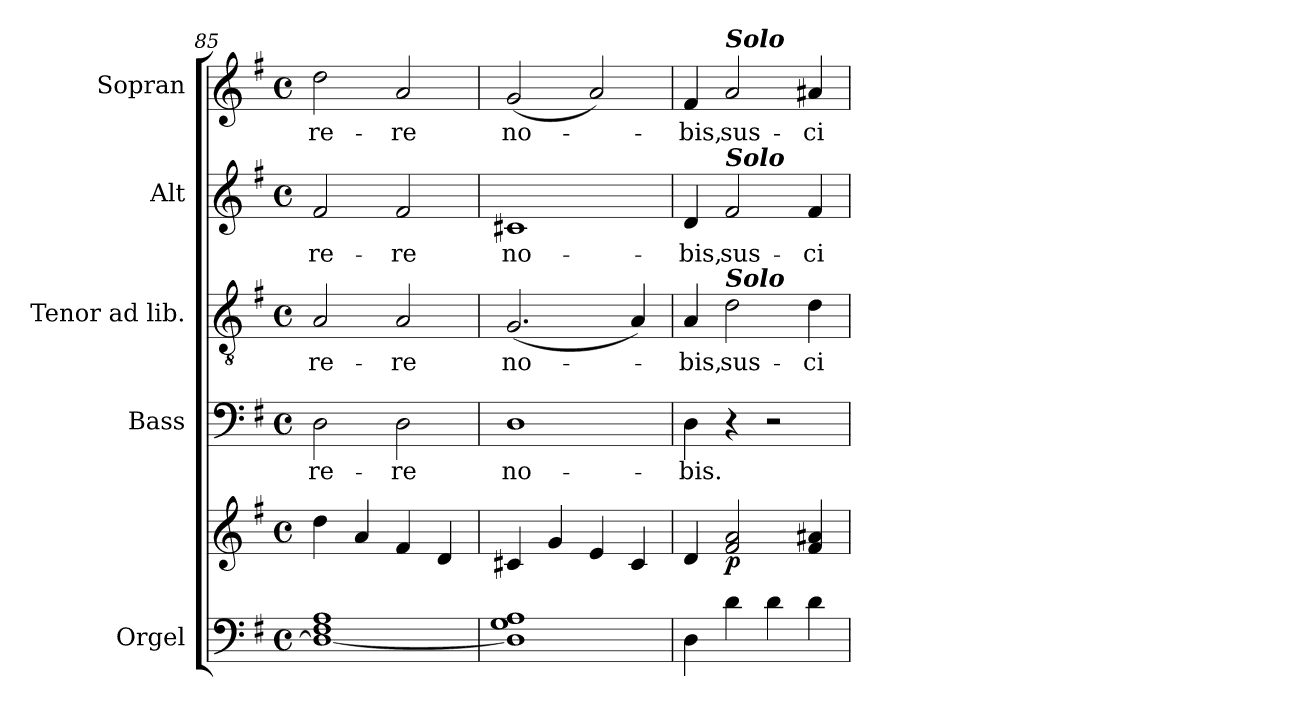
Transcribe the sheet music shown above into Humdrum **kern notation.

**kern	**kern	**dynam	**kern	**text	**kern	**text	**kern	**text	**kern	**text
*part5	*part5	*part5	*part4	*part4	*part3	*part3	*part2	*part2	*part1	*part1
*staff6	*staff5	*staff5/6	*staff4	*staff4	*staff3	*staff3	*staff2	*staff2	*staff1	*staff1
*I"Orgel	*	*	*I"Bass	*	*I"Tenor ad lib.	*	*I"Alt	*	*I"Sopran	*
*I'Org.	*	*	*I'B.	*	*I'T.	*	*I'A.	*	*I'S.	*
*clefF4	*clefG2	*	*clefF4	*	*clefGv2	*	*clefG2	*	*clefG2	*
*k[f#]	*k[f#]	*	*k[f#]	*	*k[f#]	*	*k[f#]	*	*k[f#]	*
*G:	*G:	*	*G:	*	*G:	*	*G:	*	*G:	*
*M4/4	*M4/4	*	*M4/4	*	*M4/4	*	*M4/4	*	*M4/4	*
*met(c)	*met(c)	*	*met(c)	*	*met(c)	*	*met(c)	*	*met(c)	*
=85	=85	=85	=85	=85	=85	=85	=85	=85	=85	=85
!	!	!	!	!LO:LY:b	!	!LO:LY:b	!	!LO:LY:b	!	!LO:LY:b
1D_ 1F# 1A	4dd\	.	2D\	-re-	2A/	-re-	2f#/	-re-	2dd\	-re-
.	4a/	.	.	.	.	.	.	.	.	.
!	!	!	!	!LO:LY:b	!	!LO:LY:b	!	!LO:LY:b	!	!LO:LY:b
.	4f#/	.	2D\	-re	2A/	-re	2f#/	-re	2a/	-re
.	4d/	.	.	.	.	.	.	.	.	.
=86	=86	=86	=86	=86	=86	=86	=86	=86	=86	=86
!	!	!	!	!LO:LY:b	!	!LO:LY:b	!	!LO:LY:b	!	!LO:LY:b
1D] 1G 1A	4c#X/	.	1D	no-	(<2.G/	no-	1c#X	no-	(<2g/	no-
.	4g/	.	.	.	.	.	.	.	.	.
.	4e/	.	.	.	.	.	.	.	2a/)	.
.	4c#/	.	.	.	4A/)	.	.	.	.	.
=87	=87	=87	=87	=87	=87	=87	=87	=87	=87	=87
!	!	!	!	!LO:LY:b	!	!LO:LY:b	!	!LO:LY:b	!	!LO:LY:b
4D\	4d/	.	4D\	-bis.	4A/	-bis,	4d/	-bis,	4f#/	-bis,
!	!	!	!	!	!	!	!	!	!LO:TX:a:Bi:t=Solo	!
!	!	!	!	!	!	!	!LO:TX:a:Bi:t=Solo	!	!	!
!	!	!	!	!	!LO:TX:a:Bi:t=Solo	!	!	!	!	!
!	!	!LO:DY:b	!	!	!	!LO:LY:b	!	!LO:LY:b	!	!LO:LY:b
4d\	2f#/ 2a/	p	4r	.	2d\	sus-	2f#/	sus-	2a/	sus-
4d\	.	.	2r	.	.	.	.	.	.	.
!	!	!	!	!	!	!LO:LY:b	!	!LO:LY:b	!	!LO:LY:b
4d\	4f#/ 4a#X/	.	.	.	4d\	-ci-	4f#/	-ci-	4a#X/	-ci-
=	=	=	=	=	=	=	=	=	=	=
*-	*-	*-	*-	*-	*-	*-	*-	*-	*-	*-
